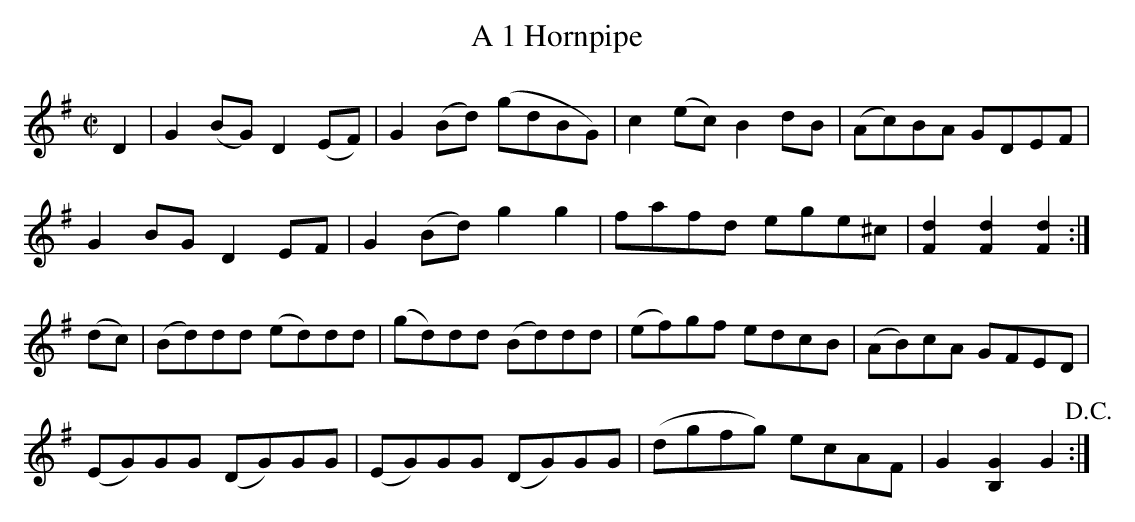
X:1
T:A 1 Hornpipe
M:C|
L:1/8
K:G
D2|G2 (BG) D2 (EF)|G2 (Bd) (gdBG)|c2 (ec) B2 dB|(Ac)BA GDEF|
G2 BG D2 EF|G2 (Bd) g2g2|fafd ege^c|[F2d2][F2d2][F2d2]:|
(dc)|(Bd)dd (ed)dd|(gd)dd (Bd)dd|(ef)gf edcB|(AB)cA GFED|
(EG)GG (DG)GG|(EG)GG (DG)GG|(dgfg) ecAF|G2[B,2G2]G2!D.C.!:|
